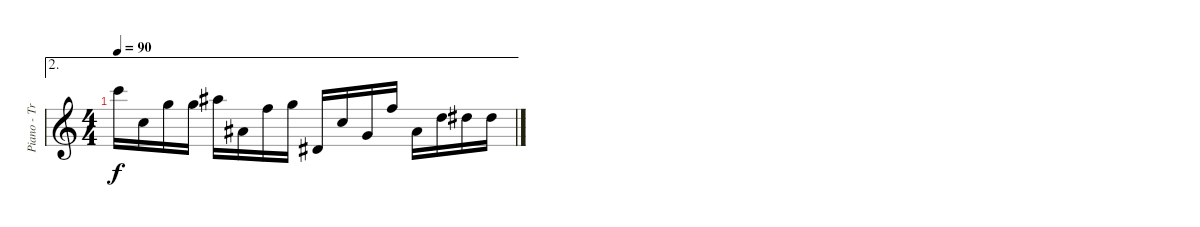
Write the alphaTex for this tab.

\track ("Piano - Treble Clef" "Piano - Tr") {instrument acousticgrandpiano}
\staff {score}
\tuning (E4 B3 G3 D3 A2 E2) {hide}
\ae 2
\ts (4 4)
\tempo 90
\clef g2
\ks c
20.1.16{dy f volume 1} 8.1.16 15.1.16 15.1.16 18.1.16 6.1.16 13.1.16 15.1.16 4.2.16 8.1.16 3.1.16 13.1.16 6.1.16 10.1.16 11.1.16 11.1.16
